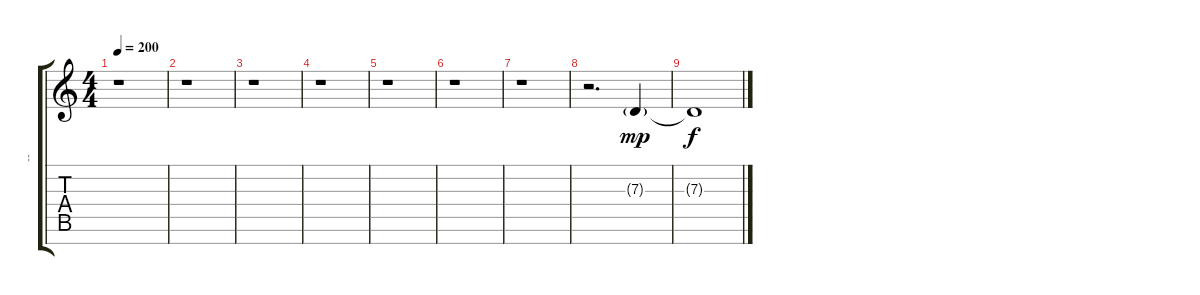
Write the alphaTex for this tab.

\track ("--" "--") {instrument acousticgrandpiano}
\staff {score tabs}
\tuning (E4 B3 G3 D3 A2 E2 B1) {hide}
\ts (4 4)
\tempo 200
\clef g2
\ks c
r.1{dy mp} |
r.1 |
r.1 |
r.1 |
r.1 |
r.1 |
r.1 |
r.2{d} 7.3{g}.4{instrument reversecymbal} |
7.3{t}.1{dy f}
